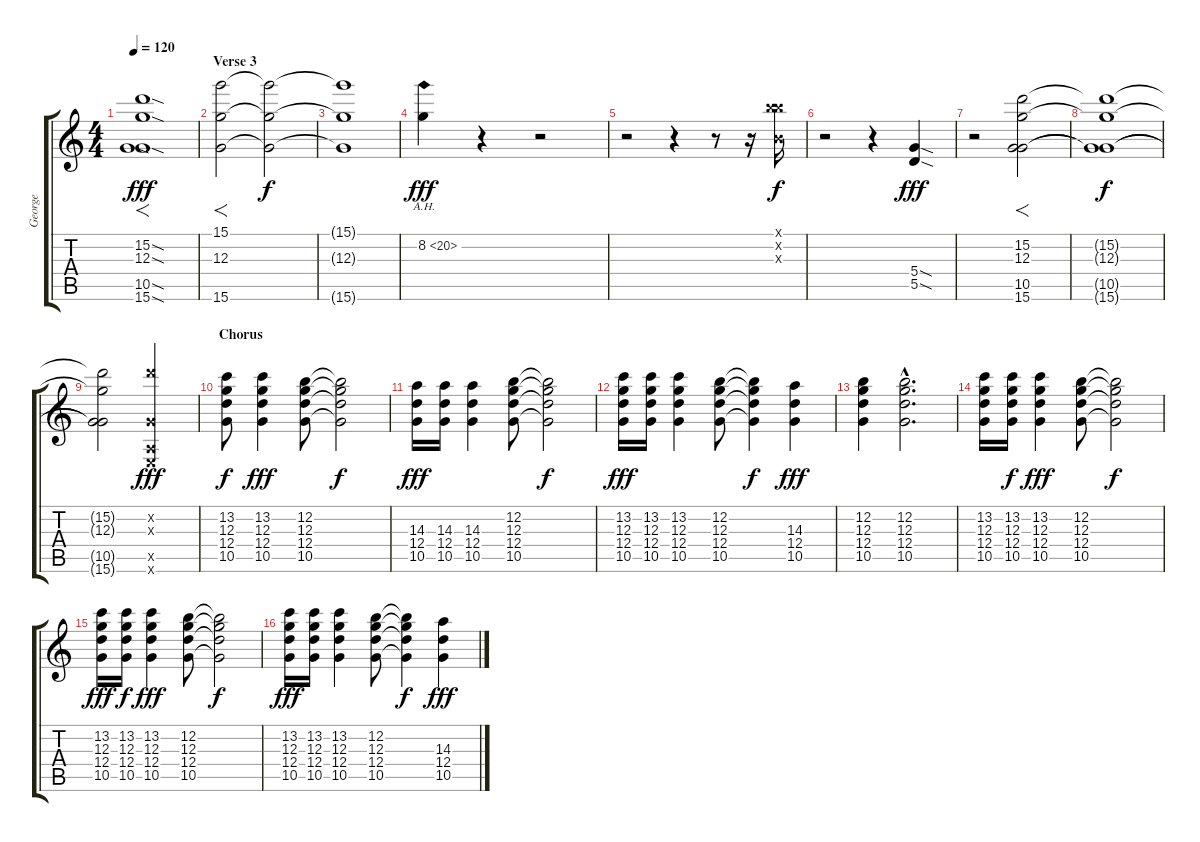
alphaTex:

\track ("George" "George") {instrument distortionguitar}
\staff {score tabs}
\tuning (E4 B3 G3 D3 A2 E2) {hide}
\ts (4 4)
\tempo 120
\clef g2
\ks c
(15.2{sod} 12.3{sod} 10.5{sod} 15.6{sod}).1{f dy fff volume 16} |
\section ("" "Verse 3")
(15.1 12.3 15.6).2{f volume 16} (15.1{t} 12.3{t} 15.6{t}).2{dy f} |
(15.1{t} 12.3{t} 15.6{t}).1 |
8.2{ah 12}.4{dy fff volume 16} r.4 r.2 |
r.2 r.4 r.8 r.16 (7.1{x} 12.2{x} 4.3{x}).16{dy f} |
r.2 r.4 (5.4{sod} 5.5{sod}).4{dy fff} |
r.2 (15.2 12.3 10.5 15.6).2{f volume 13} |
(15.2{t} 12.3{t} 10.5{t} 15.6{t}).1{dy f} |
(15.2{t} 12.3{t} 10.5{t} 15.6{t}).2 (15.2{x} 0.3{x} 0.5{x} 0.6{x}).2{dy fff} |
\section ("" "Chorus")
(13.2 12.3 12.4 10.5).8{dy f} (13.2 12.3 12.4 10.5).4{dy fff} (12.2 12.3 12.4 10.5).8 (12.2{t} 12.3{t} 12.4{t} 10.5{t}).2{dy f} |
(14.3 12.4 10.5).16{dy fff} (14.3 12.4 10.5).16 (14.3 12.4 10.5).4 (12.2 12.3 12.4 10.5).8 (12.2{t} 12.3{t} 12.4{t} 10.5{t}).2{dy f} |
(13.2 12.3 12.4 10.5).16{dy fff} (13.2 12.3 12.4 10.5).16 (13.2 12.3 12.4 10.5).4 (12.2 12.3 12.4 10.5).8 (12.2{t} 12.3{t} 12.4{t} 10.5{t}).4{dy f} (14.3 12.4 10.5).4{dy fff} |
(12.2 12.3 12.4 10.5).4 (12.2{hac} 12.3{hac} 12.4{hac} 10.5{hac}).2{d} |
(13.2 12.3 12.4 10.5).16 (13.2 12.3 12.4 10.5).16{dy f} (13.2 12.3 12.4 10.5).4{dy fff} (12.2 12.3 12.4 10.5).8 (12.2{t} 12.3{t} 12.4{t} 10.5{t}).2{dy f} |
(13.2 12.3 12.4 10.5).16{dy fff} (13.2 12.3 12.4 10.5).16{dy f} (13.2 12.3 12.4 10.5).4{dy fff} (12.2 12.3 12.4 10.5).8 (12.2{t} 12.3{t} 12.4{t} 10.5{t}).2{dy f} |
(13.2 12.3 12.4 10.5).16{dy fff} (13.2 12.3 12.4 10.5).16 (13.2 12.3 12.4 10.5).4 (12.2 12.3 12.4 10.5).8 (12.2{t} 12.3{t} 12.4{t} 10.5{t}).4{dy f} (14.3 12.4 10.5).4{dy fff}
